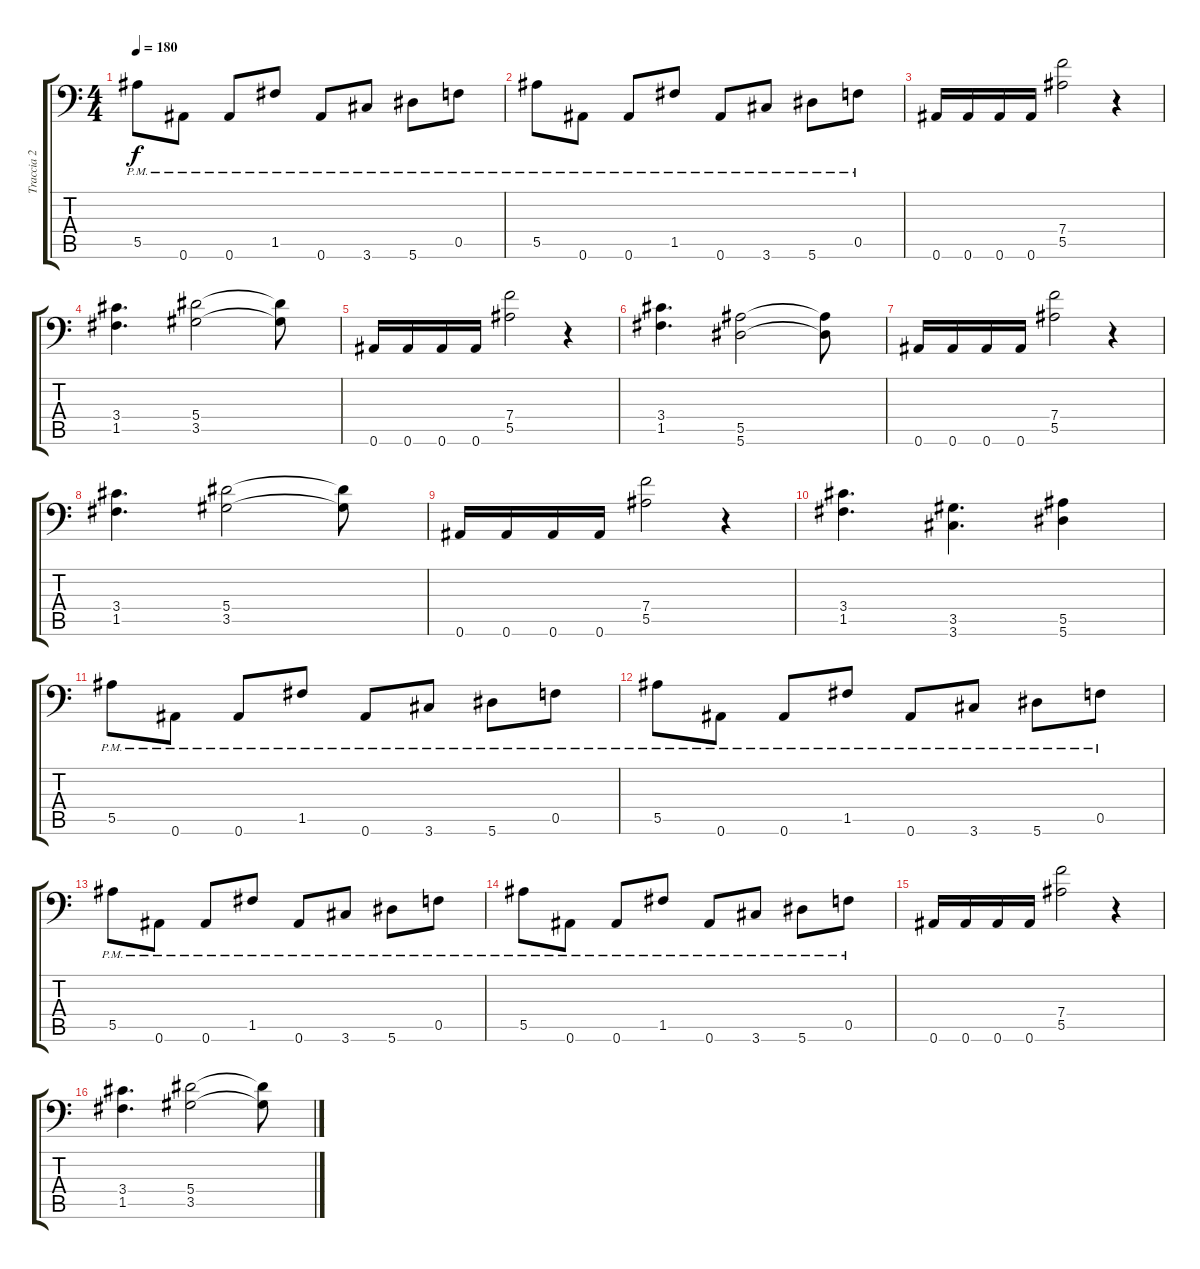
\track ("Traccia 2" "Traccia 2") {instrument distortionguitar}
\staff {score tabs}
\tuning (C4 G3 Eb3 Bb2 F2 Bb1) {hide}
\ts (4 4)
\tempo 180
\clef f4
\ks c
5.5{pm}.8{dy f} 0.6{pm}.8 0.6{pm}.8 1.5{pm}.8 0.6{pm}.8 3.6{pm}.8 5.6{pm}.8 0.5{pm}.8 |
5.5{pm}.8 0.6{pm}.8 0.6{pm}.8 1.5{pm}.8 0.6{pm}.8 3.6{pm}.8 5.6{pm}.8 0.5{pm}.8 |
0.6.16 0.6.16 0.6.16 0.6.16 (7.4 5.5).2 r.4 |
(3.4 1.5).4{d} (5.4 3.5).2 (5.4{t} 3.5{t}).8 |
0.6.16 0.6.16 0.6.16 0.6.16 (7.4 5.5).2 r.4 |
(3.4 1.5).4{d} (5.5 5.6).2 (5.5{t} 5.6{t}).8 |
0.6.16 0.6.16 0.6.16 0.6.16 (7.4 5.5).2 r.4 |
(3.4 1.5).4{d} (5.4 3.5).2 (5.4{t} 3.5{t}).8 |
0.6.16 0.6.16 0.6.16 0.6.16 (7.4 5.5).2 r.4 |
(3.4 1.5).4{d} (3.5 3.6).4{d} (5.5 5.6).4 |
5.5{pm}.8 0.6{pm}.8 0.6{pm}.8 1.5{pm}.8 0.6{pm}.8 3.6{pm}.8 5.6{pm}.8 0.5{pm}.8 |
5.5{pm}.8 0.6{pm}.8 0.6{pm}.8 1.5{pm}.8 0.6{pm}.8 3.6{pm}.8 5.6{pm}.8 0.5{pm}.8 |
5.5{pm}.8 0.6{pm}.8 0.6{pm}.8 1.5{pm}.8 0.6{pm}.8 3.6{pm}.8 5.6{pm}.8 0.5{pm}.8 |
5.5{pm}.8 0.6{pm}.8 0.6{pm}.8 1.5{pm}.8 0.6{pm}.8 3.6{pm}.8 5.6{pm}.8 0.5{pm}.8 |
0.6.16 0.6.16 0.6.16 0.6.16 (7.4 5.5).2 r.4 |
(3.4 1.5).4{d} (5.4 3.5).2 (5.4{t} 3.5{t}).8
